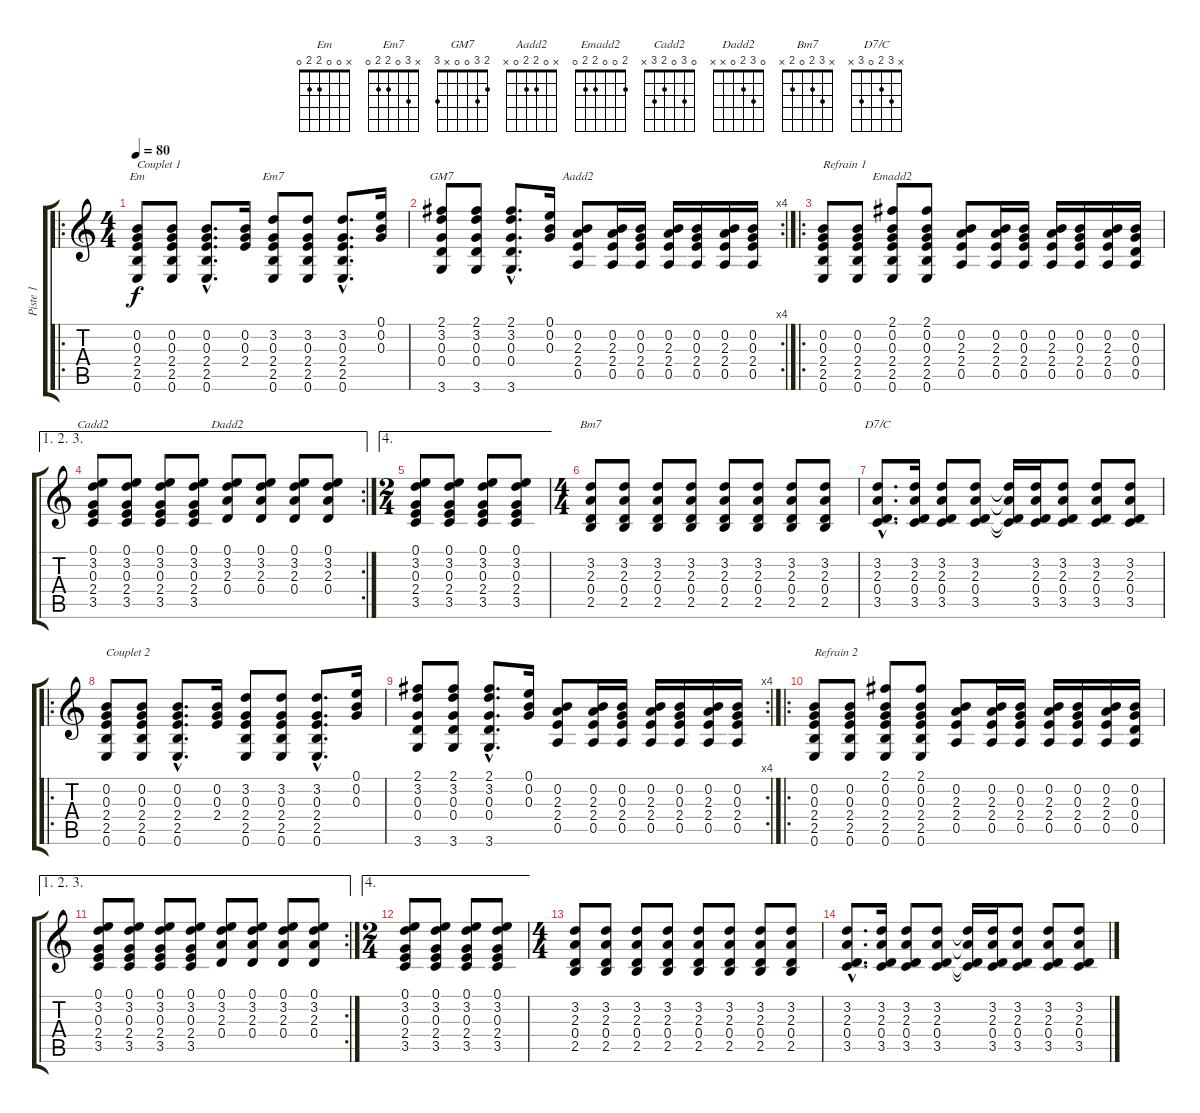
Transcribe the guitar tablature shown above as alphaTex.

\track ("Piste 1" "Piste 1") {instrument acousticguitarsteel}
\staff {score tabs}
\tuning (E4 B3 G3 D3 A2 E2) {hide}
\chord ("Em" x 0 0 2 2 0)
\chord ("Em7" x 3 0 2 2 0)
\chord ("GM7" 2 3 0 0 x 3)
\chord ("Aadd2" x 0 2 2 0 x)
\chord ("Emadd2" 2 0 0 2 2 0)
\chord ("Cadd2" 0 3 0 2 3 x)
\chord ("Dadd2" 0 3 2 0 x x)
\chord ("Bm7" x 3 2 0 2 x)
\chord ("D7/C" x 3 2 0 3 x)
\ro
\ts (4 4)
\tempo 80
\clef g2
\ks c
(0.2 0.3 2.4 2.5 0.6).8{ch "Em" txt "Couplet 1" dy f instrument acousticguitarsteel} (0.2 0.3 2.4 2.5 0.6).8 (0.2{hac} 0.3{hac} 2.4{hac} 2.5{hac} 0.6{hac}).8{d} (0.2 0.3 2.4).16 (3.2 0.3 2.4 2.5 0.6).8{ch "Em7"} (3.2 0.3 2.4 2.5 0.6).8 (3.2{hac} 0.3{hac} 2.4{hac} 2.5{hac} 0.6{hac}).8{d} (0.1 0.2 0.3).16 |
\rc 4
(2.1 3.2 0.3 0.4 3.6).8{ch "GM7"} (2.1 3.2 0.3 0.4 3.6).8 (2.1{hac} 3.2{hac} 0.3{hac} 0.4{hac} 3.6{hac}).8{d} (0.1 0.2 0.3).16 (0.2 2.3 2.4 0.5).8{ch "Aadd2"} (0.2 2.3 2.4 0.5).16 (0.2 0.3 2.4 0.5).16 (0.2 2.3 2.4 0.5).16 (0.2 0.3 2.4 0.5).16 (0.2 2.3 2.4 0.5).16 (0.2 0.3 2.4 0.5).16 |
\ro
(0.2 0.3 2.4 2.5 0.6).8{txt "Refrain 1"} (0.2 0.3 2.4 2.5 0.6).8 (2.1 0.2 0.3 2.4 2.5 0.6).8{ch "Emadd2"} (2.1 0.2 0.3 2.4 2.5 0.6).8 (0.2 2.3 2.4 0.5).8 (0.2 2.3 2.4 0.5).16 (0.2 0.3 2.4 0.5).16 (0.2 2.3 2.4 0.5).16 (0.2 0.3 2.4 0.5).16 (0.2 2.3 2.4 0.5).16 (0.2 0.3 0.4 0.5).16 |
\ae (1 2 3)
\rc 2
(0.1 3.2 0.3 2.4 3.5).8{ch "Cadd2"} (0.1 3.2 0.3 2.4 3.5).8 (0.1 3.2 0.3 2.4 3.5).8 (0.1 3.2 0.3 2.4 3.5).8 (0.1 3.2 2.3 0.4).8{ch "Dadd2"} (0.1 3.2 2.3 0.4).8 (0.1 3.2 2.3 0.4).8 (0.1 3.2 2.3 0.4).8 |
\ae 4
\ts (2 4)
(0.1 3.2 0.3 2.4 3.5).8 (0.1 3.2 0.3 2.4 3.5).8 (0.1 3.2 0.3 2.4 3.5).8 (0.1 3.2 0.3 2.4 3.5).8 |
\ts (4 4)
(3.2 2.3 0.4 2.5).8{ch "Bm7"} (3.2 2.3 0.4 2.5).8 (3.2 2.3 0.4 2.5).8 (3.2 2.3 0.4 2.5).8 (3.2 2.3 0.4 2.5).8 (3.2 2.3 0.4 2.5).8 (3.2 2.3 0.4 2.5).8 (3.2 2.3 0.4 2.5).8 |
(3.2{hac} 2.3{hac} 0.4{hac} 3.5{hac}).8{d ch "D7/C"} (3.2 2.3 0.4 3.5).16 (3.2 2.3 0.4 3.5).8 (3.2 2.3 0.4 3.5).8 (3.2{t} 2.3{t} 0.4{t} 3.5{t}).16 (3.2 2.3 0.4 3.5).16 (3.2 2.3 0.4 3.5).8 (3.2 2.3 0.4 3.5).8 (3.2 2.3 0.4 3.5).8 |
\ro
(0.2 0.3 2.4 2.5 0.6).8{txt "Couplet 2"} (0.2 0.3 2.4 2.5 0.6).8 (0.2{hac} 0.3{hac} 2.4{hac} 2.5{hac} 0.6{hac}).8{d} (0.2 0.3 2.4).16 (3.2 0.3 2.4 2.5 0.6).8 (3.2 0.3 2.4 2.5 0.6).8 (3.2{hac} 0.3{hac} 2.4{hac} 2.5{hac} 0.6{hac}).8{d} (0.1 0.2 0.3).16 |
\rc 4
(2.1 3.2 0.3 0.4 3.6).8 (2.1 3.2 0.3 0.4 3.6).8 (2.1{hac} 3.2{hac} 0.3{hac} 0.4{hac} 3.6{hac}).8{d} (0.1 0.2 0.3).16 (0.2 2.3 2.4 0.5).8 (0.2 2.3 2.4 0.5).16 (0.2 0.3 2.4 0.5).16 (0.2 2.3 2.4 0.5).16 (0.2 0.3 2.4 0.5).16 (0.2 2.3 2.4 0.5).16 (0.2 0.3 2.4 0.5).16 |
\ro
(0.2 0.3 2.4 2.5 0.6).8{txt "Refrain 2"} (0.2 0.3 2.4 2.5 0.6).8 (2.1 0.2 0.3 2.4 2.5 0.6).8 (2.1 0.2 0.3 2.4 2.5 0.6).8 (0.2 2.3 2.4 0.5).8 (0.2 2.3 2.4 0.5).16 (0.2 0.3 2.4 0.5).16 (0.2 2.3 2.4 0.5).16 (0.2 0.3 2.4 0.5).16 (0.2 2.3 2.4 0.5).16 (0.2 0.3 0.4 0.5).16 |
\ae (1 2 3)
\rc 2
(0.1 3.2 0.3 2.4 3.5).8 (0.1 3.2 0.3 2.4 3.5).8 (0.1 3.2 0.3 2.4 3.5).8 (0.1 3.2 0.3 2.4 3.5).8 (0.1 3.2 2.3 0.4).8 (0.1 3.2 2.3 0.4).8 (0.1 3.2 2.3 0.4).8 (0.1 3.2 2.3 0.4).8 |
\ae 4
\ts (2 4)
(0.1 3.2 0.3 2.4 3.5).8 (0.1 3.2 0.3 2.4 3.5).8 (0.1 3.2 0.3 2.4 3.5).8 (0.1 3.2 0.3 2.4 3.5).8 |
\ts (4 4)
(3.2 2.3 0.4 2.5).8 (3.2 2.3 0.4 2.5).8 (3.2 2.3 0.4 2.5).8 (3.2 2.3 0.4 2.5).8 (3.2 2.3 0.4 2.5).8 (3.2 2.3 0.4 2.5).8 (3.2 2.3 0.4 2.5).8 (3.2 2.3 0.4 2.5).8 |
(3.2{hac} 2.3{hac} 0.4{hac} 3.5{hac}).8{d} (3.2 2.3 0.4 3.5).16 (3.2 2.3 0.4 3.5).8 (3.2 2.3 0.4 3.5).8 (3.2{t} 2.3{t} 0.4{t} 3.5{t}).16 (3.2 2.3 0.4 3.5).16 (3.2 2.3 0.4 3.5).8 (3.2 2.3 0.4 3.5).8 (3.2 2.3 0.4 3.5).8
